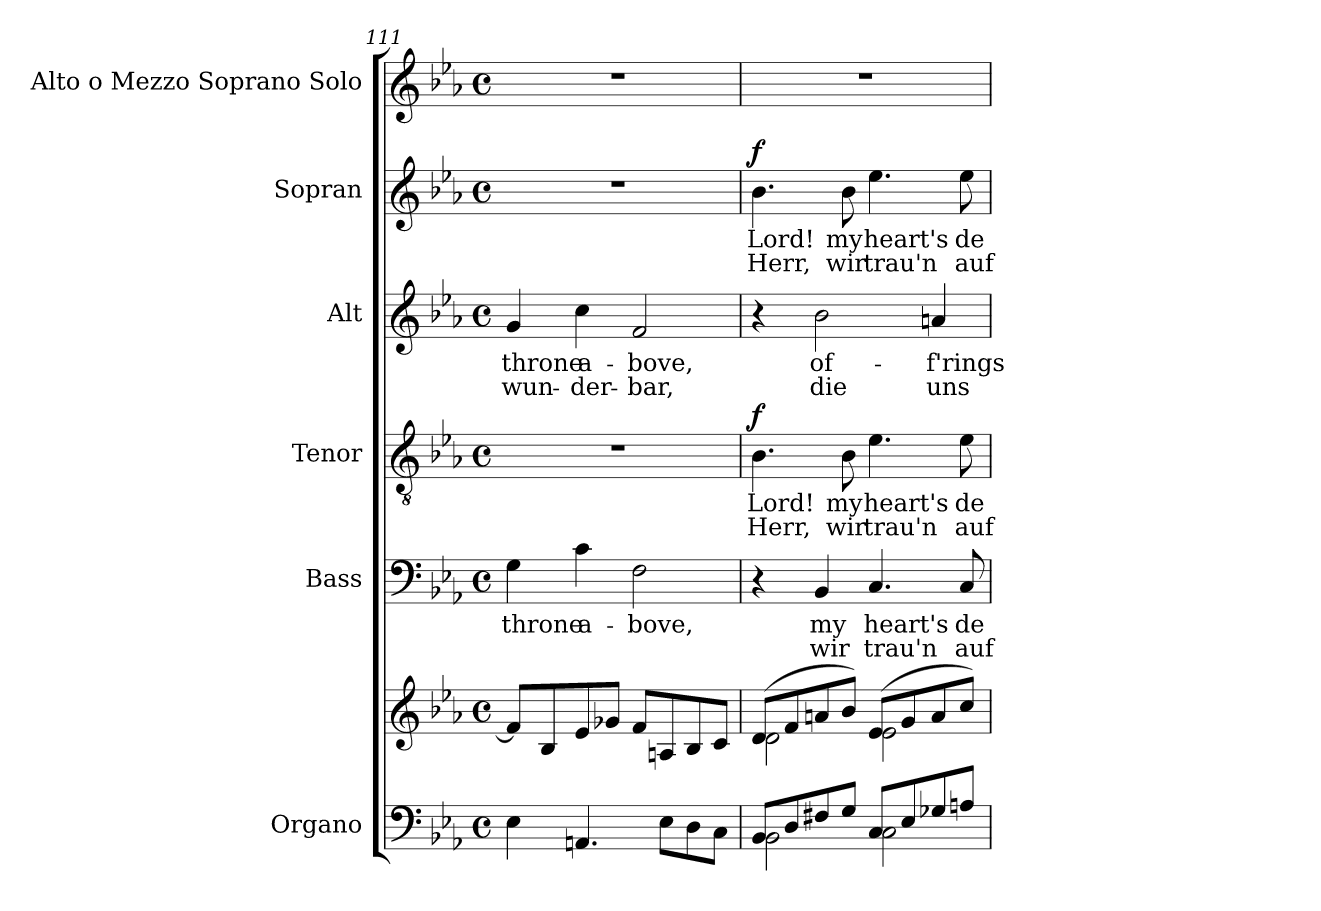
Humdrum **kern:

**kern	**kern	**kern	**text	**text	**kern	**text	**text	**dynam	**kern	**text	**text	**kern	**text	**text	**dynam	**kern
*part6	*part6	*part5	*part5	*part5	*part4	*part4	*part4	*part4	*part3	*part3	*part3	*part2	*part2	*part2	*part2	*part1
*staff7	*staff6	*staff5	*staff5	*staff5	*staff4	*staff4	*staff4	*staff4	*staff3	*staff3	*staff3	*staff2	*staff2	*staff2	*staff2	*staff1
*I"Organo	*	*I"Bass	*	*	*I"Tenor	*	*	*	*I"Alt	*	*	*I"Sopran	*	*	*	*I"Alto o Mezzo Soprano Solo
*	*	*I'B	*	*	*I'T	*	*	*	*I'A	*	*	*I'S	*	*	*	*I'S o l o
*clefF4	*clefG2	*clefF4	*	*	*clefGv2	*	*	*	*clefG2	*	*	*clefG2	*	*	*	*clefG2
*k[b-e-a-]	*k[b-e-a-]	*k[b-e-a-]	*	*	*k[b-e-a-]	*	*	*	*k[b-e-a-]	*	*	*k[b-e-a-]	*	*	*	*k[b-e-a-]
*M4/4	*M4/4	*M4/4	*	*	*M4/4	*	*	*	*M4/4	*	*	*M4/4	*	*	*	*M4/4
*met(c)	*met(c)	*met(c)	*	*	*met(c)	*	*	*	*met(c)	*	*	*met(c)	*	*	*	*met(c)
=111	=111	=111	=111	=111	=111	=111	=111	=111	=111	=111	=111	=111	=111	=111	=111	=111
4E-\	8f/L]	4G\	throne	.	1r	.	.	.	4g/	throne	wun-	1r	.	.	.	1r
.	8B-/	.	.	.	.	.	.	.	.	.	.	.	.	.	.	.
4.AAn/	8e-/	4c\	a-	.	.	.	.	.	4cc\	a-	-der-	.	.	.	.	.
.	8g-X/J	.	.	.	.	.	.	.	.	.	.	.	.	.	.	.
.	8f/L	2F\	-bove,	.	.	.	.	.	2f/	-bove,	-bar,	.	.	.	.	.
8E-\L	8An/	.	.	.	.	.	.	.	.	.	.	.	.	.	.	.
8D\	8B-/	.	.	.	.	.	.	.	.	.	.	.	.	.	.	.
8C\J	8c/J	.	.	.	.	.	.	.	.	.	.	.	.	.	.	.
!!LO:LB:g=z
=112	=112	=112	=112	=112	=112	=112	=112	=112	=112	=112	=112	=112	=112	=112	=112	=112
*^	*^	*	*	*	*	*	*	*	*	*	*	*	*	*	*	*
!	!	!	!	!	!	!	!	!	!	!LO:DY:a	!	!	!	!	!	!	!LO:DY:a	!
8BB-/L	2BB-\	(8d/L	2d\	4r	.	.	4.B-\	Lord!	Herr,	f	4r	.	.	4.b-\	Lord!	Herr,	f	1r
8D/	.	8f/	.	.	.	.	.	.	.	.	.	.	.	.	.	.	.	.
8F#X/	.	8an/	.	4BB-/	my	wir	.	.	.	.	2b-\	of-	die	.	.	.	.	.
8G/J	.	8b-/J)	.	.	.	.	8B-\	my	wir	.	.	.	.	8b-\	my	wir	.	.
8C/L	2C\	(8e-/L	2e-\	4.C/	heart's	trau'n	4.e-\	heart's	trau'n	.	.	.	.	4.ee-\	heart's	trau'n	.	.
8E-/	.	8g/	.	.	.	.	.	.	.	.	.	.	.	.	.	.	.	.
8G-X/	.	8a/	.	.	.	.	.	.	.	.	4an/	-f'rings	uns	.	.	.	.	.
8An/J	.	8cc/J)	.	8C/	de-	auf	8e-\	de-	auf	.	.	.	.	8ee-\	de-	auf	.	.
*v	*v	*	*	*	*	*	*	*	*	*	*	*	*	*	*	*	*	*
*	*v	*v	*	*	*	*	*	*	*	*	*	*	*	*	*	*	*
=	=	=	=	=	=	=	=	=	=	=	=	=	=	=	=	=
*-	*-	*-	*-	*-	*-	*-	*-	*-	*-	*-	*-	*-	*-	*-	*-	*-
